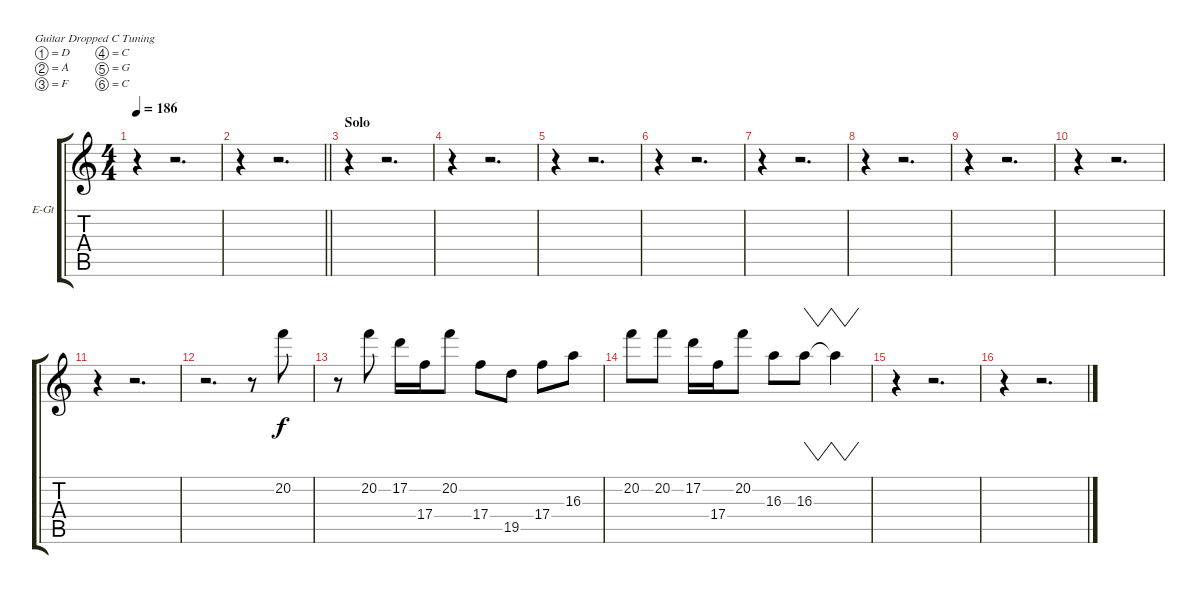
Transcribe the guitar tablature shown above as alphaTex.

\bracketExtendMode groupsimilarinstruments
\firstSystemTrackNameOrientation horizontal
\otherSystemsTrackNameOrientation horizontal
\track ("guitar harmonies" "E-Gt") {instrument overdrivenguitar}
\staff {score tabs}
\tuning (D4 A3 F3 C3 G2 C2)
\ts (4 4)
\tempo 186
\clef g2
\ks c
r.4{dy f} r.2{d} |
\barLineRight lightlight
r.4 r.2{d} |
\section ("" "Solo")
r.4 r.2{d} |
r.4 r.2{d} |
r.4 r.2{d} |
r.4 r.2{d} |
r.4 r.2{d} |
r.4 r.2{d} |
r.4 r.2{d} |
r.4 r.2{d} |
r.4 r.2{d} |
r.2{d} r.8 20.2.8 |
r.8 20.2.8 17.2.16 17.4.16 20.2.8 17.4.8 19.5.8 17.4.8 16.3.8 |
20.2.8 20.2.8 17.2.16 17.4.16 20.2.8 16.3.8 16.3.8{vw} 16.3{t}.4{vw} |
r.4 r.2{d} |
r.4 r.2{d}
